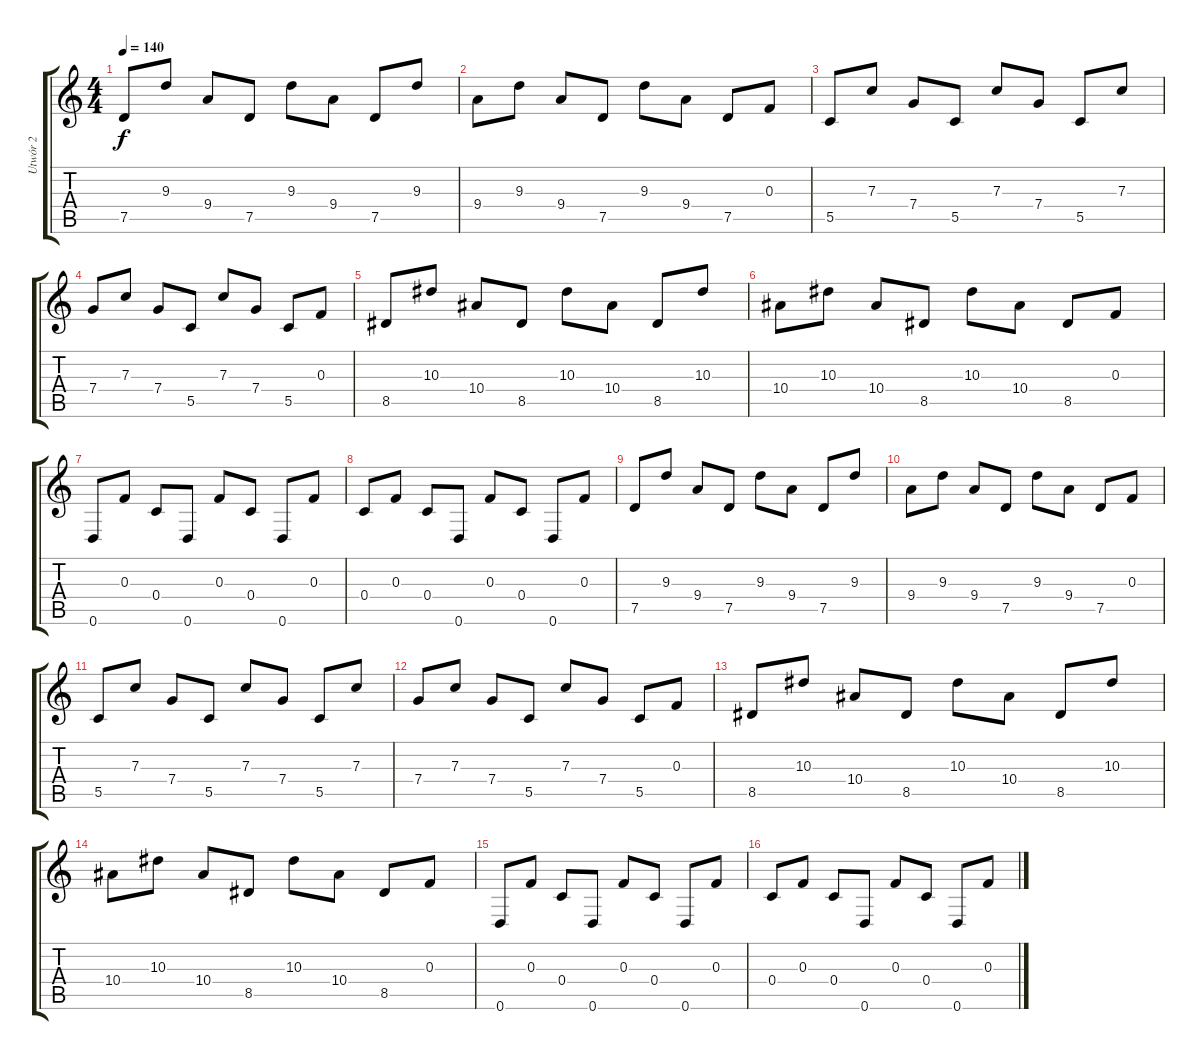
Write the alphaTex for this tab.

\track ("Utwór 2" "Utwór 2") {instrument distortionguitar}
\staff {score tabs}
\tuning (D4 A3 F3 C3 G2 D2) {hide}
\ts (4 4)
\tempo 140
\clef g2
\ks c
7.5.8{dy f} 9.3.8 9.4.8 7.5.8 9.3.8 9.4.8 7.5.8 9.3.8 |
9.4.8 9.3.8 9.4.8 7.5.8 9.3.8 9.4.8 7.5.8 0.3.8 |
5.5.8 7.3.8 7.4.8 5.5.8 7.3.8 7.4.8 5.5.8 7.3.8 |
7.4.8 7.3.8 7.4.8 5.5.8 7.3.8 7.4.8 5.5.8 0.3.8 |
8.5.8 10.3.8 10.4.8 8.5.8 10.3.8 10.4.8 8.5.8 10.3.8 |
10.4.8 10.3.8 10.4.8 8.5.8 10.3.8 10.4.8 8.5.8 0.3.8 |
0.6.8 0.3.8 0.4.8 0.6.8 0.3.8 0.4.8 0.6.8 0.3.8 |
0.4.8 0.3.8 0.4.8 0.6.8 0.3.8 0.4.8 0.6.8 0.3.8 |
7.5.8 9.3.8 9.4.8 7.5.8 9.3.8 9.4.8 7.5.8 9.3.8 |
9.4.8 9.3.8 9.4.8 7.5.8 9.3.8 9.4.8 7.5.8 0.3.8 |
5.5.8 7.3.8 7.4.8 5.5.8 7.3.8 7.4.8 5.5.8 7.3.8 |
7.4.8 7.3.8 7.4.8 5.5.8 7.3.8 7.4.8 5.5.8 0.3.8 |
8.5.8 10.3.8 10.4.8 8.5.8 10.3.8 10.4.8 8.5.8 10.3.8 |
10.4.8 10.3.8 10.4.8 8.5.8 10.3.8 10.4.8 8.5.8 0.3.8 |
0.6.8 0.3.8 0.4.8 0.6.8 0.3.8 0.4.8 0.6.8 0.3.8 |
0.4.8 0.3.8 0.4.8 0.6.8 0.3.8 0.4.8 0.6.8 0.3.8
